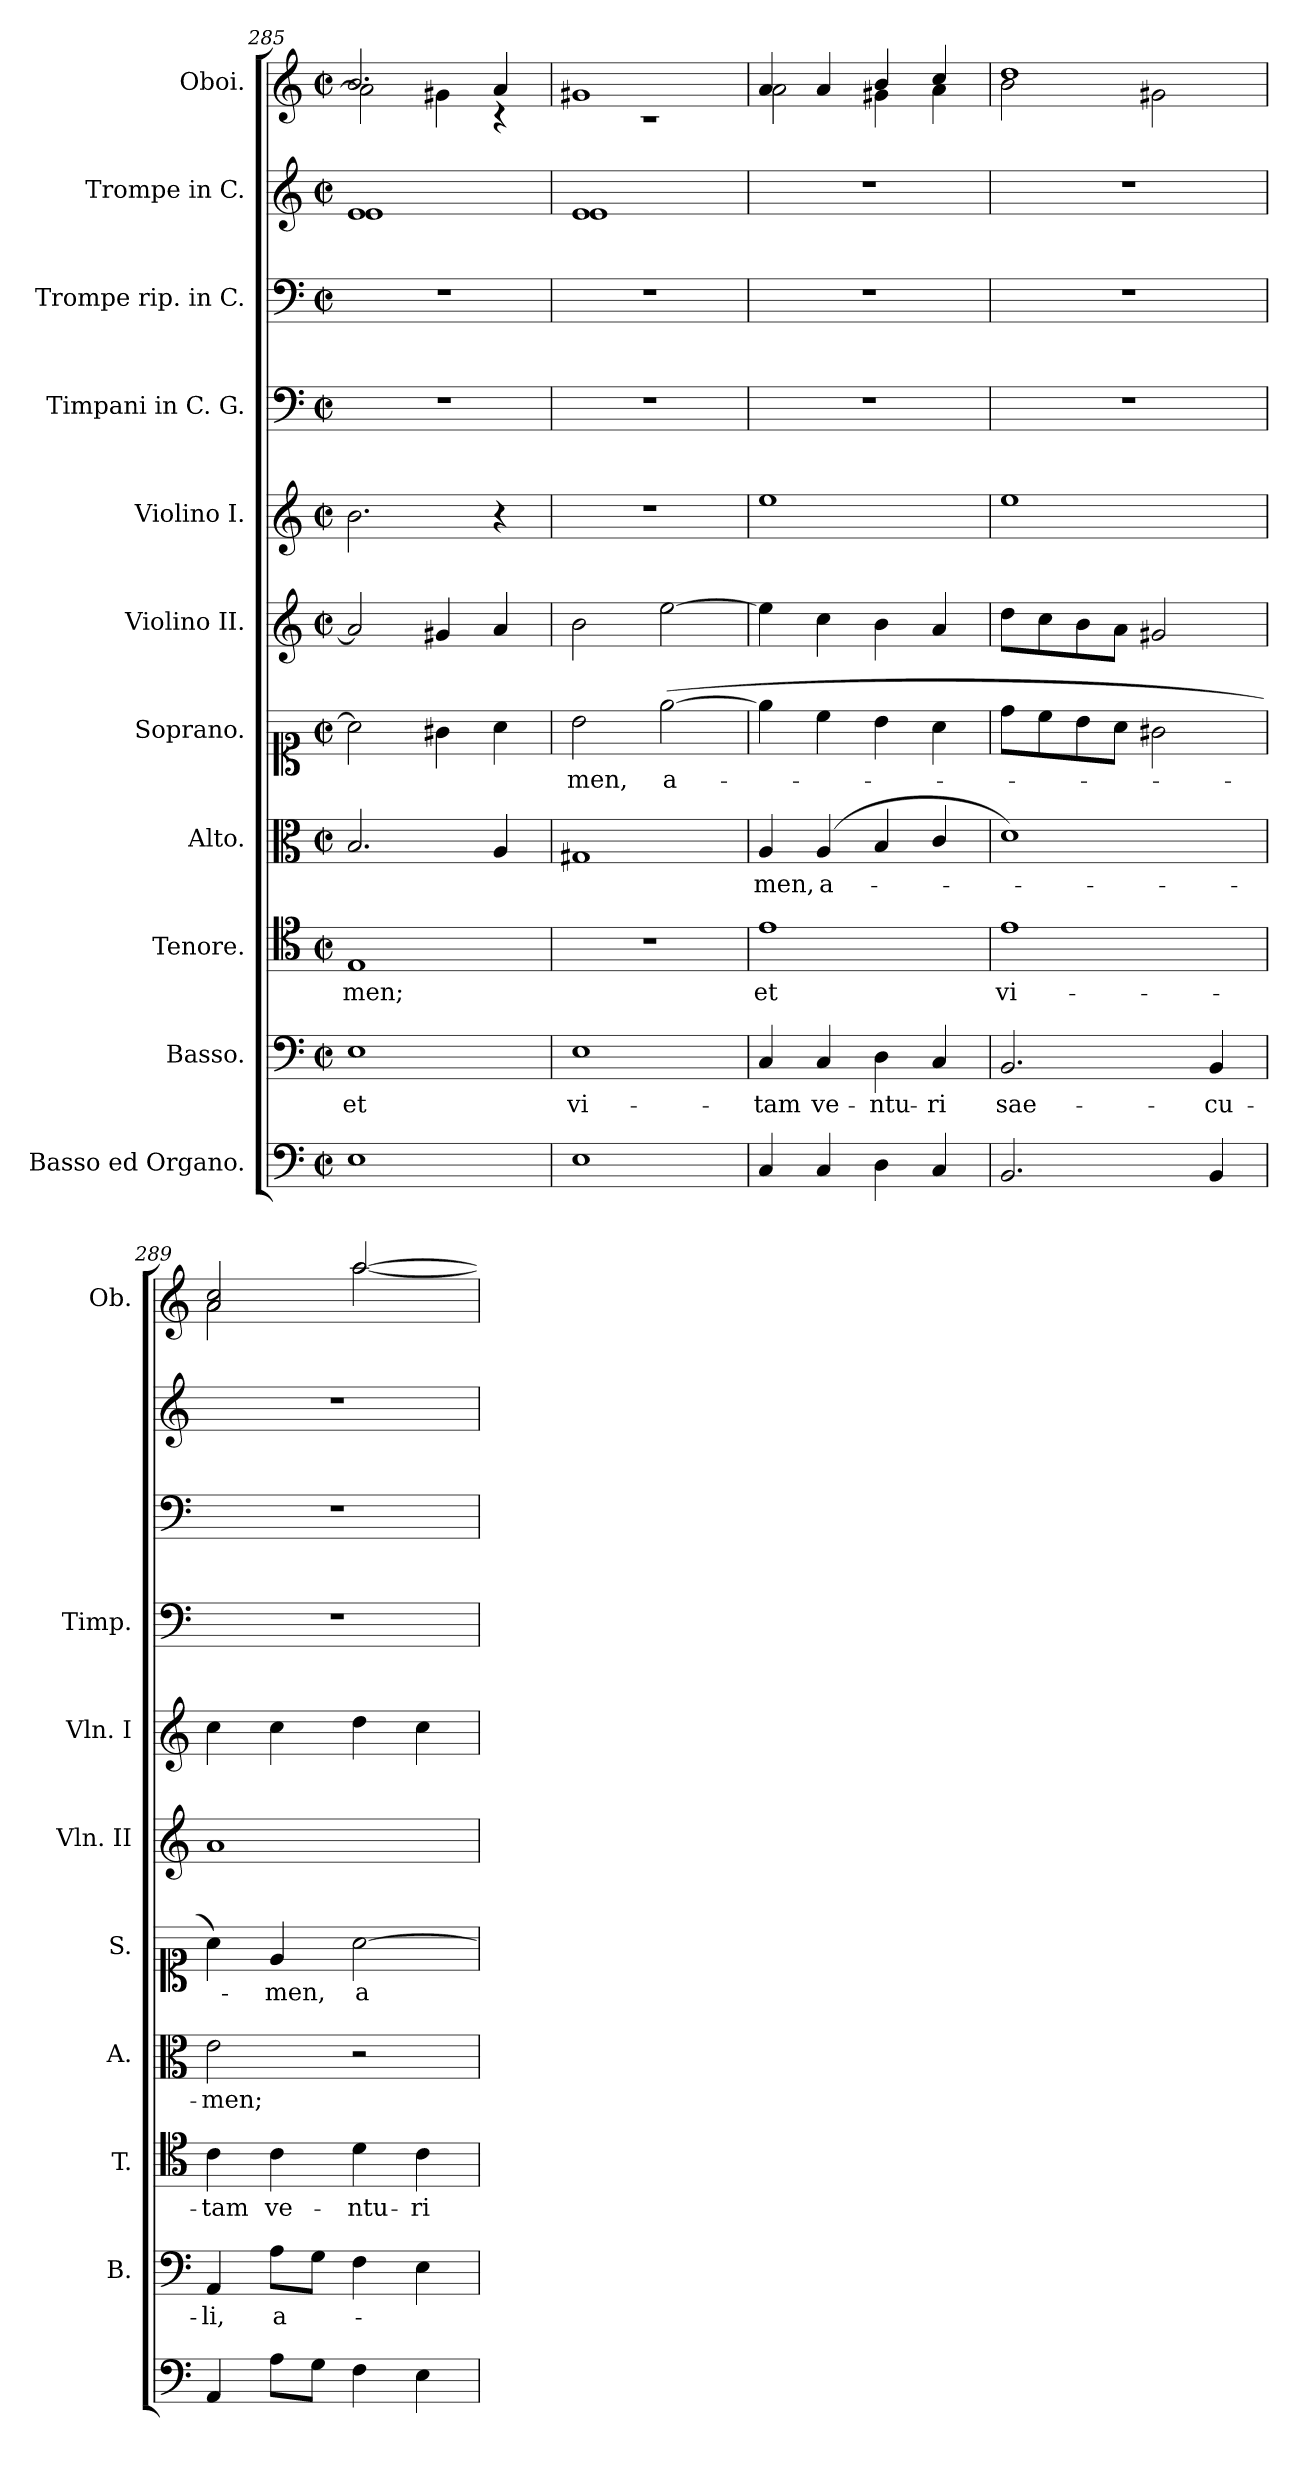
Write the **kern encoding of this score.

**kern	**kern	**text	**kern	**text	**kern	**text	**kern	**text	**kern	**kern	**kern	**kern	**kern	**kern
*part11	*part10	*part10	*part9	*part9	*part8	*part8	*part7	*part7	*part6	*part5	*part4	*part3	*part2	*part1
*staff11	*staff10	*staff10	*staff9	*staff9	*staff8	*staff8	*staff7	*staff7	*staff6	*staff5	*staff4	*staff3	*staff2	*staff1
*I"Basso ed  Organo.	*I"Basso.	*	*I"Tenore.	*	*I"Alto.	*	*I"Soprano.	*	*I"Violino II.	*I"Violino I.	*I"Timpani in C. G.	*I"Trompe rip. in C.	*I"Trompe in C.	*I"Oboi.
*	*I'B.	*	*I'T.	*	*I'A.	*	*I'S.	*	*I'Vln. II	*I'Vln. I	*I'Timp.	*	*	*I'Ob.
*clefF4	*clefF4	*	*clefC4	*	*clefC3	*	*clefC1	*	*clefG2	*clefG2	*clefF4	*clefF4	*clefG2	*clefG2
*k[]	*k[]	*	*k[]	*	*k[]	*	*k[]	*	*k[]	*k[]	*k[]	*k[]	*k[]	*k[]
*M2/2	*M2/2	*	*M2/2	*	*M2/2	*	*M2/2	*	*M2/2	*M2/2	*M2/2	*M2/2	*M2/2	*M2/2
*met(c|)	*met(c|)	*	*met(c|)	*	*met(c|)	*	*met(c|)	*	*met(c|)	*met(c|)	*met(c|)	*met(c|)	*met(c|)	*met(c|)
=285	=285	=285	=285	=285	=285	=285	=285	=285	=285	=285	=285	=285	=285	=285
!	!	!LO:LY:b	!	!LO:LY:b	!	!	!	!	!	!	!	!	!	!
*	*	*	*	*	*	*	*	*	*	*	*	*	*^	*^
1E	1E	et	1E	-men;	2.B/	.	2a\]	.	2a/]	2.b\	1r	1r	1e	1e	2.b/	2a\]
.	.	.	.	.	.	.	4g#X\	.	4g#X/	.	.	.	.	.	.	4g#X\
.	.	.	.	.	4A/	.	4a\	.	4a/	4r	.	.	.	.	4a/	4r
!!LO:LB:g=z	!!
=286	=286	=286	=286	=286	=286	=286	=286	=286	=286	=286	=286	=286	=286	=286	=286	=286
!	!	!LO:LY:b	!	!	!	!	!	!LO:LY:b	!	!	!	!	!	!	!	!
1E	1E	vi-	1r	.	1G#X	.	2b\	men,	2b\	1r	1r	1r	1e	1e	1g#X	1r
!	!	!	!	!	!	!	!	!LO:LY:b	!	!	!	!	!	!	!	!
.	.	.	.	.	.	.	(>[2ee\	a-	[2ee\	.	.	.	.	.	.	.
*	*	*	*	*	*	*	*	*	*	*	*	*	*v	*v	*	*
=287	=287	=287	=287	=287	=287	=287	=287	=287	=287	=287	=287	=287	=287	=287	=287
!	!	!LO:LY:b	!	!LO:LY:b	!	!LO:LY:b	!	!	!	!	!	!	!	!	!
4C/	4C/	-tam	1e	et	4A/	-men,	4ee\]	.	4ee\]	1ee	1r	1r	1r	4a/	2a\
!	!	!LO:LY:b	!	!	!	!LO:LY:b	!	!	!	!	!	!	!	!	!
4C/	4C/	ve-	.	.	(<4A/	a-	4cc\	.	4cc\	.	.	.	.	4a/	.
!	!	!LO:LY:b	!	!	!	!	!	!	!	!	!	!	!	!	!
4D\	4D\	-ntu-	.	.	4B/	.	4b\	.	4b\	.	.	.	.	4b/	4g#X\
!	!	!LO:LY:b	!	!	!	!	!	!	!	!	!	!	!	!	!
4C/	4C/	-ri	.	.	4c/	.	4a\	.	4a/	.	.	.	.	4cc/	4a\
=288	=288	=288	=288	=288	=288	=288	=288	=288	=288	=288	=288	=288	=288	=288	=288
!	!	!LO:LY:b	!	!LO:LY:b	!	!	!	!	!	!	!	!	!	!	!
2.BB/	2.BB/	sae-	1e	vi-	1d)	.	8dd\L	.	8dd\L	1ee	1r	1r	1r	1dd	2b\
.	.	.	.	.	.	.	8cc\	.	8cc\	.	.	.	.	.	.
.	.	.	.	.	.	.	8b\	.	8b\	.	.	.	.	.	.
.	.	.	.	.	.	.	8a\J	.	8a\J	.	.	.	.	.	.
.	.	.	.	.	.	.	2g#X\	.	2g#X/	.	.	.	.	.	2g#X\
!	!	!LO:LY:b	!	!	!	!	!	!	!	!	!	!	!	!	!
4BB/	4BB/	-cu-	.	.	.	.	.	.	.	.	.	.	.	.	.
=289	=289	=289	=289	=289	=289	=289	=289	=289	=289	=289	=289	=289	=289	=289	=289
!	!	!LO:LY:b	!	!LO:LY:b	!	!LO:LY:b	!	!	!	!	!	!	!	!	!
4AA/	4AA/	-li,	4c\	-tam	2e\	-men;	4a\)	.	1a	4cc\	1r	1r	1r	2a/ 2cc/	2a\
!	!	!LO:LY:b	!	!LO:LY:b	!	!	!	!LO:LY:b	!	!	!	!	!	!	!
8A\L	8A\L	a-	4c\	ve-	.	.	4e/	-men,	.	4cc\	.	.	.	.	.
8G\J	8G\J	.	.	.	.	.	.	.	.	.	.	.	.	.	.
!	!	!	!	!LO:LY:b	!	!	!	!LO:LY:b	!	!	!	!	!	!	!
4F\	4F\	.	4d\	-ntu-	2r	.	[2a\	a-	.	4dd\	.	.	.	[2aa/	[2aa\
!	!	!	!	!LO:LY:b	!	!	!	!	!	!	!	!	!	!	!
4E\	4E\	.	4c\	-ri	.	.	.	.	.	4cc\	.	.	.	.	.
*	*	*	*	*	*	*	*	*	*	*	*	*	*	*v	*v
=	=	=	=	=	=	=	=	=	=	=	=	=	=	=
*-	*-	*-	*-	*-	*-	*-	*-	*-	*-	*-	*-	*-	*-	*-
